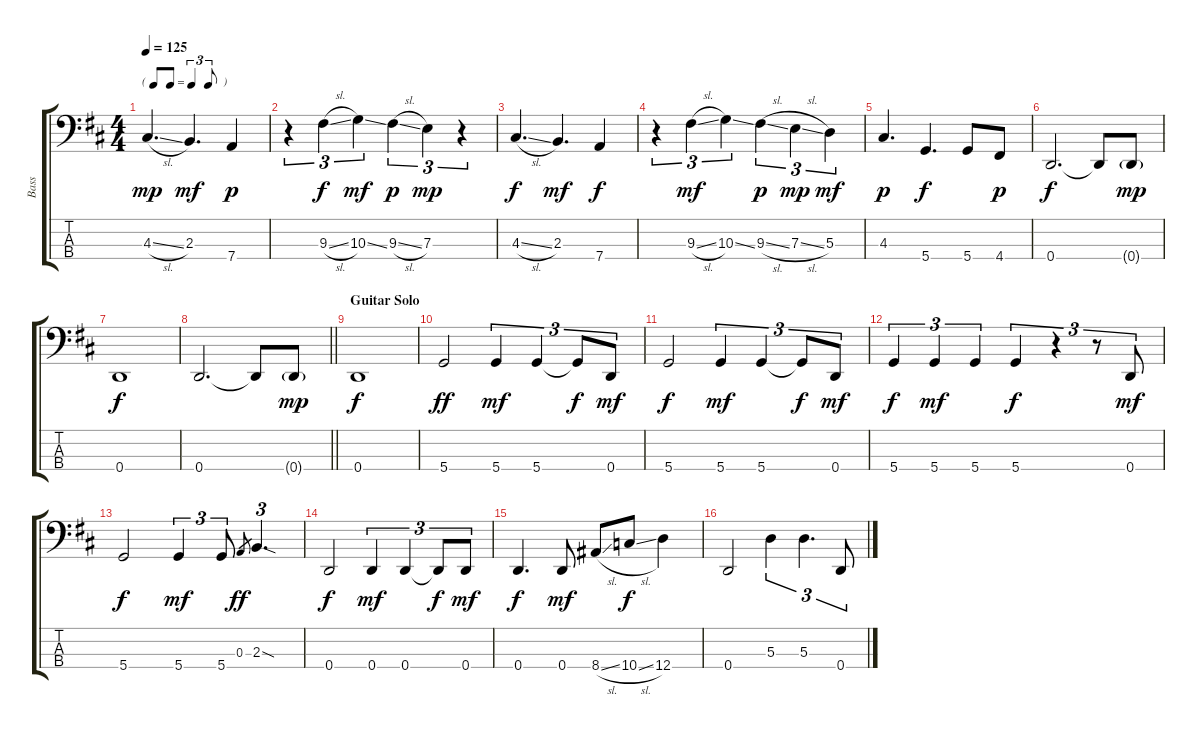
\track ("Bass" "Bass") {instrument fretlessbass}
\staff {score tabs}
\tuning (G2 D2 A1 D1) {hide}
\ts (4 4)
\tf triplet8th
\tempo 125
\clef f4
\ks d
4.3{sl}.4{d dy mp} 2.3.4{d dy mf} 7.4.4{dy p} |
r.4{tu (3 2)} 9.3{sl}.4{tu (3 2) dy f} 10.3{ss}.4{tu (3 2) dy mf} 9.3{sl}.4{tu (3 2) dy p} 7.3.4{tu (3 2) dy mp} r.4{tu (3 2)} |
4.3{sl}.4{d dy f} 2.3.4{d dy mf} 7.4.4{dy f} |
r.4{tu (3 2)} 9.3{sl}.4{tu (3 2) dy mf} 10.3{ss}.4{tu (3 2)} 9.3{sl}.4{tu (3 2) dy p} 7.3{sl}.4{tu (3 2) dy mp} 5.3.4{tu (3 2) dy mf} |
4.3.4{d dy p} 5.4.4{d dy f} 5.4.8 4.4.8{dy p} |
0.4.2{d dy f} 0.4{t}.8 0.4{g}.8{dy mp} |
0.4.1{dy f} |
\barLineRight lightlight
0.4.2{d} 0.4{t}.8 0.4{g}.8{dy mp} |
\section ("" "Guitar Solo")
0.4.1{dy f} |
5.4.2{dy ff} 5.4.4{tu (3 2) dy mf} 5.4.4{tu (3 2)} 5.4{t}.8{tu (3 2) dy f} 0.4.8{tu (3 2) dy mf} |
5.4.2{dy f} 5.4.4{tu (3 2) dy mf} 5.4.4{tu (3 2)} 5.4{t}.8{tu (3 2) dy f} 0.4.8{tu (3 2) dy mf} |
5.4.4{tu (3 2) dy f} 5.4.4{tu (3 2) dy mf} 5.4.4{tu (3 2)} 5.4.4{tu (3 2) dy f} r.4{tu (3 2)} r.8{tu (3 2)} 0.4.8{tu (3 2) dy mf} |
5.4.2{dy f} 5.4.4{tu (3 2) dy mf} 5.4.8{tu (3 2)} 0.3.8{gr dy ff} 2.3{sod}.4{d tu (3 2)} |
0.4.2{dy f} 0.4.4{tu (3 2) dy mf} 0.4.4{tu (3 2)} 0.4{t}.8{tu (3 2) dy f} 0.4.8{tu (3 2) dy mf} |
0.4.4{d dy f} 0.4.8{dy mf} 8.4{sl}.8 10.4{sl}.8{dy f} 12.4.4 |
0.4.2 5.3.4{tu (3 2)} 5.3.4{d tu (3 2)} 0.4.8{tu (3 2)}
